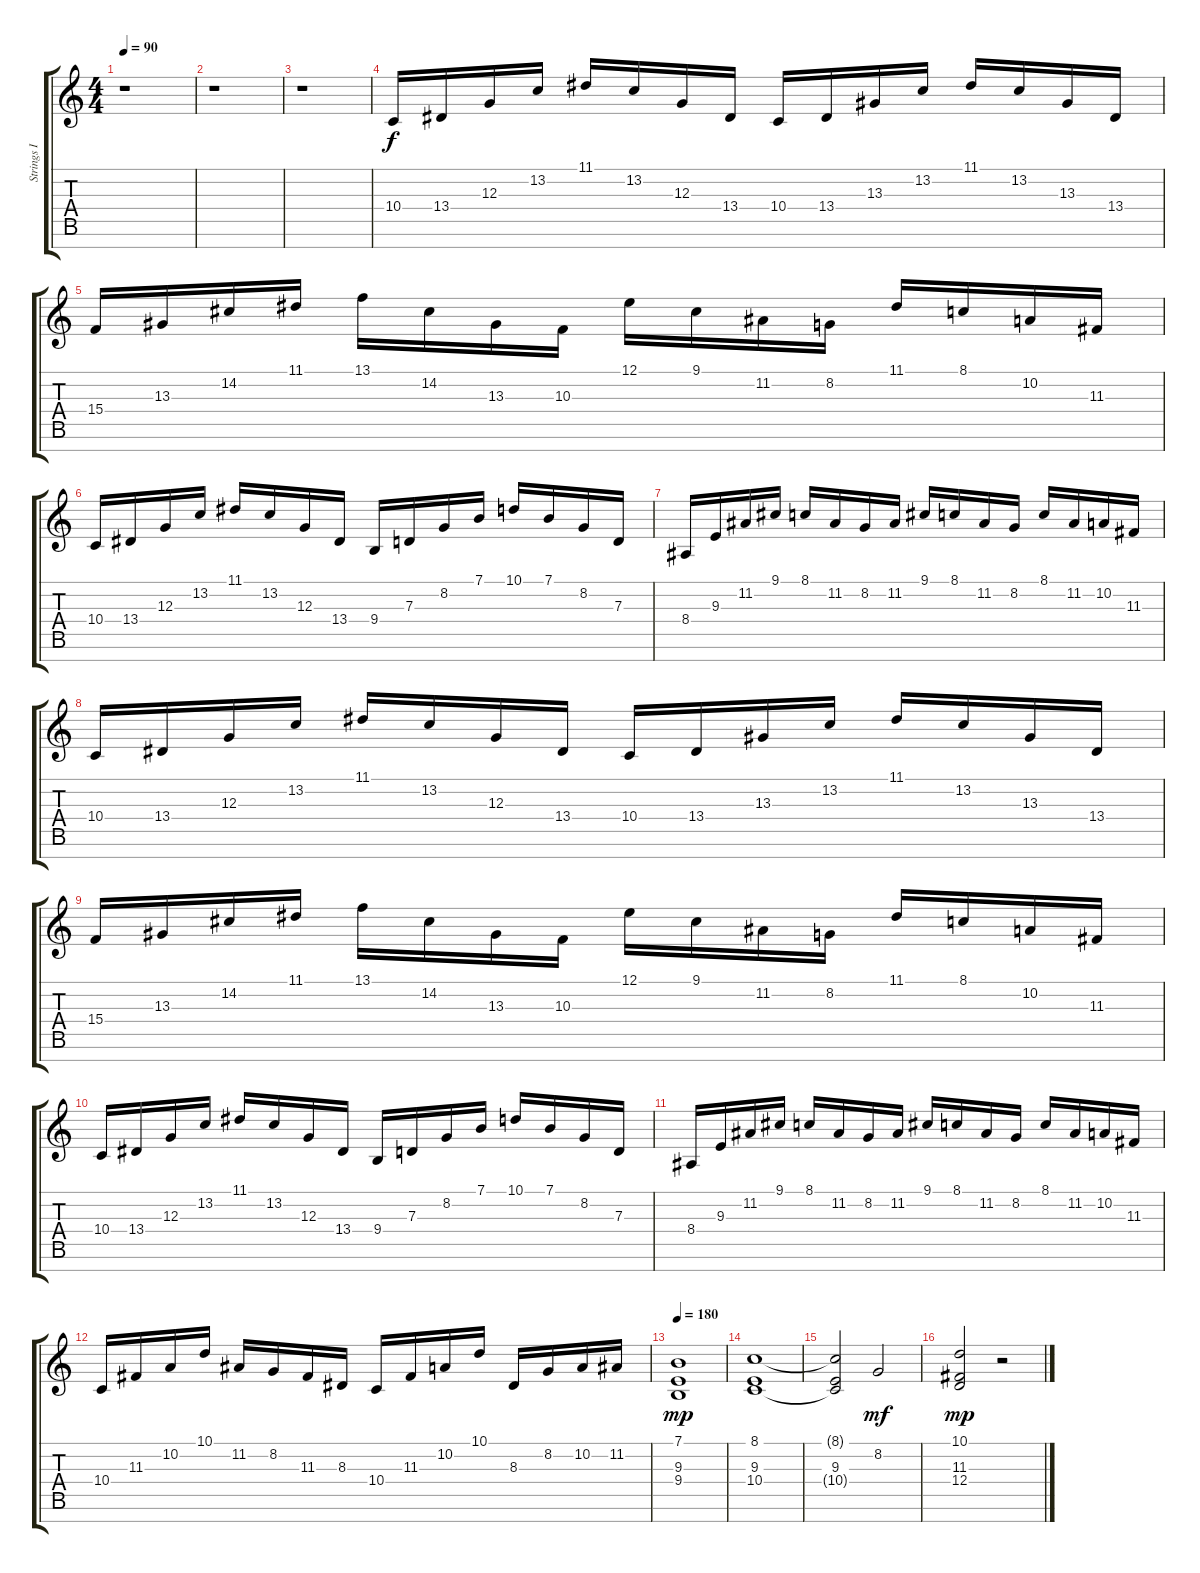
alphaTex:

\track ("Strings I" "Strings I") {instrument stringensemble1}
\staff {score tabs}
\tuning (E4 B3 G3 D3 A2 E2 B1) {hide}
\ts (4 4)
\tempo 90
\clef g2
\ks c
r.1{dy f} |
r.1 |
r.1 |
10.4.16 13.4.16 12.3.16 13.2.16 11.1.16 13.2.16 12.3.16 13.4.16 10.4.16 13.4.16 13.3.16 13.2.16 11.1.16 13.2.16 13.3.16 13.4.16 |
15.4.16 13.3.16 14.2.16 11.1.16 13.1.16 14.2.16 13.3.16 10.3.16 12.1.16 9.1.16 11.2.16 8.2.16 11.1.16 8.1.16 10.2.16 11.3.16 |
10.4.16 13.4.16 12.3.16 13.2.16 11.1.16 13.2.16 12.3.16 13.4.16 9.4.16 7.3.16 8.2.16 7.1.16 10.1.16 7.1.16 8.2.16 7.3.16 |
8.4.16 9.3.16 11.2.16 9.1.16 8.1.16 11.2.16 8.2.16 11.2.16 9.1.16 8.1.16 11.2.16 8.2.16 8.1.16 11.2.16 10.2.16 11.3.16 |
10.4.16 13.4.16 12.3.16 13.2.16 11.1.16 13.2.16 12.3.16 13.4.16 10.4.16 13.4.16 13.3.16 13.2.16 11.1.16 13.2.16 13.3.16 13.4.16 |
15.4.16 13.3.16 14.2.16 11.1.16 13.1.16 14.2.16 13.3.16 10.3.16 12.1.16 9.1.16 11.2.16 8.2.16 11.1.16 8.1.16 10.2.16 11.3.16 |
10.4.16 13.4.16 12.3.16 13.2.16 11.1.16 13.2.16 12.3.16 13.4.16 9.4.16 7.3.16 8.2.16 7.1.16 10.1.16 7.1.16 8.2.16 7.3.16 |
8.4.16 9.3.16 11.2.16 9.1.16 8.1.16 11.2.16 8.2.16 11.2.16 9.1.16 8.1.16 11.2.16 8.2.16 8.1.16 11.2.16 10.2.16 11.3.16 |
10.4.16 11.3.16 10.2.16 10.1.16 11.2.16 8.2.16 11.3.16 8.3.16 10.4.16 11.3.16 10.2.16 10.1.16 8.3.16 8.2.16 10.2.16 11.2.16 |
\tempo 180
(7.1 9.3 9.4).1{dy mp} |
(8.1 9.3 10.4).1 |
(8.1{t} 9.3 10.4{t}).2 8.2.2{dy mf} |
(10.1 11.3 12.4).2{dy mp} r.2
